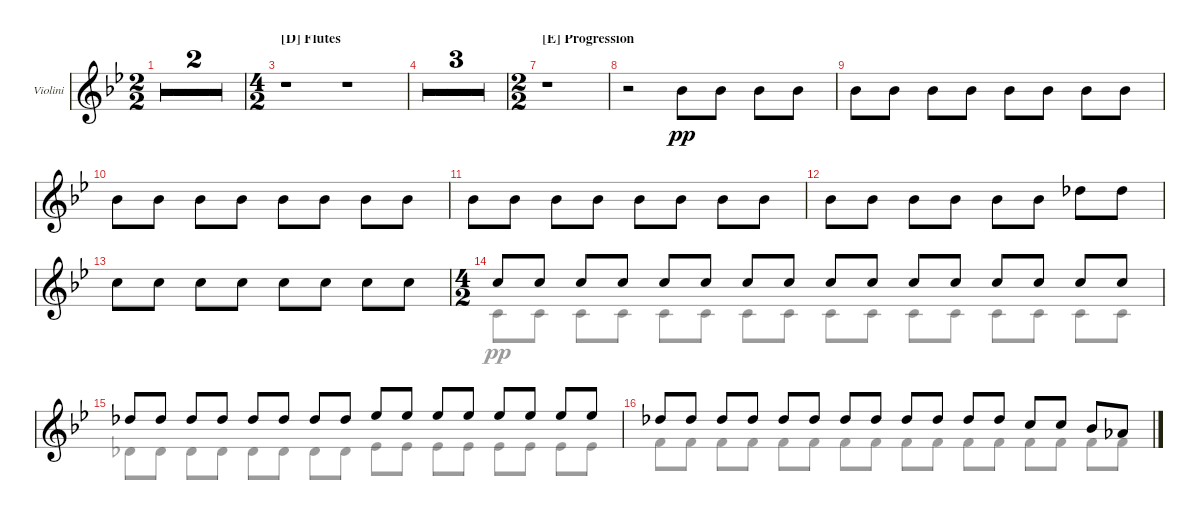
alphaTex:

\defaultSystemsLayout 4
\bracketExtendMode groupsimilarinstruments
\multiBarRest
\firstSystemTrackNameOrientation horizontal
\otherSystemsTrackNameOrientation horizontal
\track ("Violino" "Violini") {multiBarRest instrument violin}
\staff {score}
\tuning (E5 A4 D4 G3)
\voice
\ts (2 2)
\tempo 200
\clef g2
\ks gminor
r.1{dy mf} |
r.1 |
\ts (4 2)
\section ("D" "Flûtes")
r.1 r.1 |
r.1 r.1 |
r.1 r.1 |
r.1 r.1 |
\ts (2 2)
\section ("E" "Progression")
r.1 |
r.2 8.3.8{dy pp} 8.3.8 8.3.8 8.3.8 |
8.3.8 8.3.8 8.3.8 8.3.8 8.3.8 8.3.8 8.3.8 8.3.8 |
8.3.8 8.3.8 8.3.8 8.3.8 8.3.8 8.3.8 8.3.8 8.3.8 |
8.3.8 8.3.8 8.3.8 8.3.8 8.3.8 8.3.8 8.3.8 8.3.8 |
8.3.8 8.3.8 8.3.8 8.3.8 8.3.8 8.3.8 11.3.8 11.3.8 |
10.3.8 10.3.8 10.3.8 10.3.8 10.3.8 10.3.8 10.3.8 10.3.8 |
\ts (4 2)
10.3.8 10.3.8 10.3.8 10.3.8 10.3.8 10.3.8 10.3.8 10.3.8 10.3.8 10.3.8 10.3.8 10.3.8 10.3.8 10.3.8 10.3.8 10.3.8 |
11.3.8 11.3.8 11.3.8 11.3.8 11.3.8 11.3.8 11.3.8 11.3.8 6.2.8 6.2.8 6.2.8 6.2.8 6.2.8 6.2.8 6.2.8 6.2.8 |
4.2.8 4.2.8 4.2.8 4.2.8 4.2.8 4.2.8 4.2.8 4.2.8 4.2.8 4.2.8 4.2.8 4.2.8 3.2.8 3.2.8 1.2.8 6.3.8
\voice
\clef g2
\ottava regular
\simile none
\ks gminor
|
|
|
|
|
|
|
|
|
|
|
|
|
5.4.8{dy pp} 5.4.8 5.4.8 5.4.8 5.4.8 5.4.8 5.4.8 5.4.8 5.4.8 5.4.8 5.4.8 5.4.8 5.4.8 5.4.8 5.4.8 5.4.8 |
6.4.8 6.4.8 6.4.8 6.4.8 6.4.8 6.4.8 6.4.8 6.4.8 1.3.8 1.3.8 1.3.8 1.3.8 1.3.8 1.3.8 1.3.8 1.3.8 |
3.3.8 3.3.8 3.3.8 3.3.8 3.3.8 3.3.8 3.3.8 3.3.8 3.3.8 3.3.8 3.3.8 3.3.8 3.3.8 3.3.8 3.3.8 10.4.8
